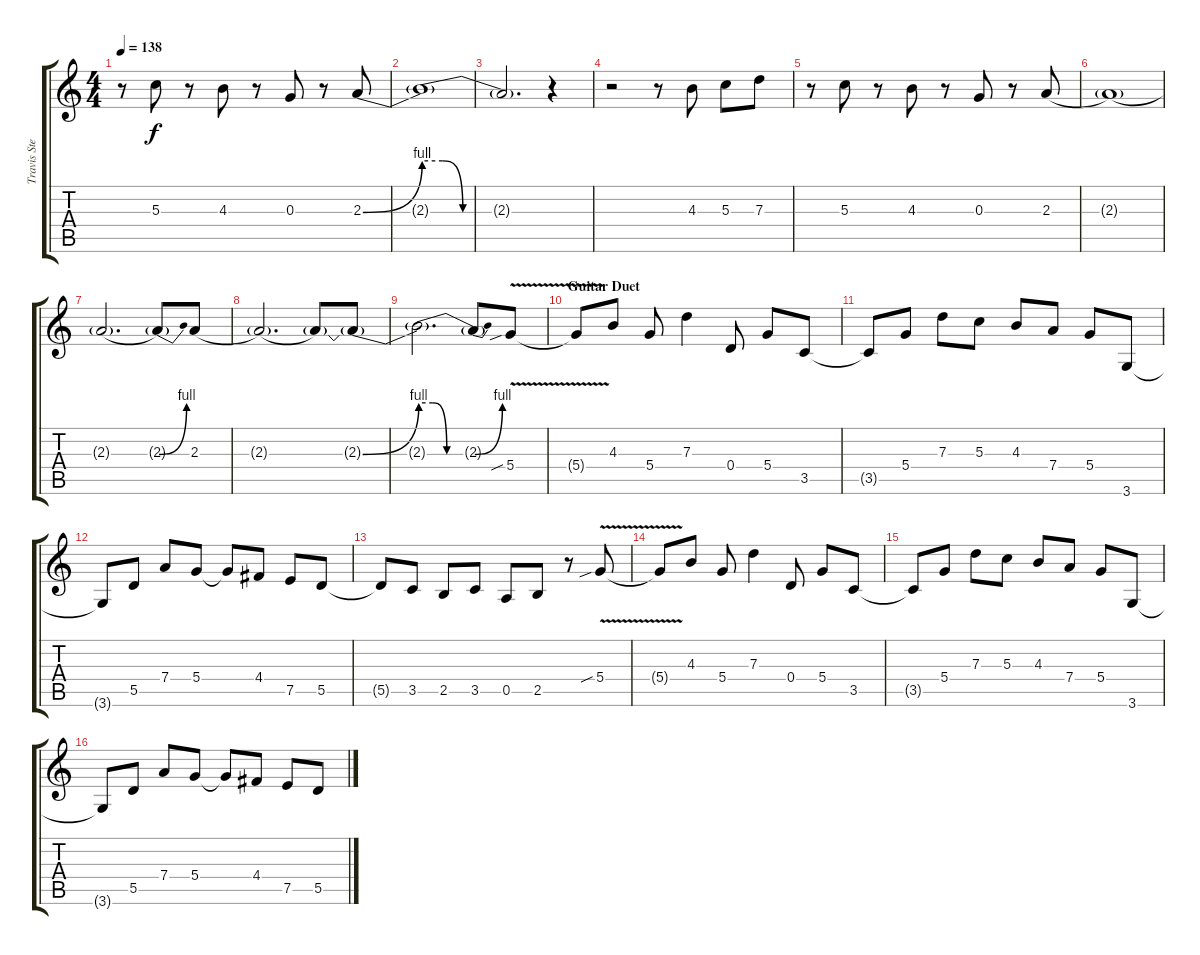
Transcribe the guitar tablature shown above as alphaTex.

\track ("Travis Stever" "Travis Ste") {instrument overdrivenguitar}
\staff {score tabs}
\tuning (E4 B3 G3 D3 A2 E2) {hide}
\ts (4 4)
\tempo 138
\clef g2
\ks c
r.8{dy f} 5.3.8 r.8 4.3.8 r.8 0.3.8 r.8 2.3{be (bend 0 0 60 4)}.8 |
2.3{be (custom 0 4 15 4 30 0 60 0) t}.1 |
2.3{be (hold 0 0 60 0) t}.2{d} r.4 |
r.2 r.8 4.3.8 5.3.8 7.3.8 |
r.8 5.3.8 r.8 4.3.8 r.8 0.3.8 r.8 2.3{be (hold 0 0 60 0)}.8 |
2.3{be (hold 0 0 60 0) t}.1 |
2.3{be (hold 0 0 60 0) t}.2{d} 2.3{be (bend 0 0 60 4) t}.8 2.3{be (hold 0 0 60 0)}.8 |
2.3{be (hold 0 0 60 0) t}.2{d} 2.3{t}.8 2.3{be (bend 0 0 60 4) t}.8 |
2.3{be (custom 0 4 15 4 30 0 60 0) t}.2{d} 2.3{be (bend 0 0 60 4) t}.8 5.4{v sib}.8{volume 16} |
\section ("" "Guitar Duet")
5.4{v t}.8 4.3.8 5.4.8 7.3.4 0.4.8 5.4.8 3.5.8 |
3.5{t}.8 5.4.8 7.3.8 5.3.8 4.3.8 7.4.8 5.4.8 3.6.8 |
3.6{t}.8 5.5.8 7.4.8 5.4.8 5.4{t}.8 4.4.8 7.5.8 5.5.8 |
5.5{t}.8 3.5.8 2.5.8 3.5.8 0.5.8 2.5.8 r.8 5.4{v sib}.8 |
5.4{v t}.8 4.3.8 5.4.8 7.3.4 0.4.8 5.4.8 3.5.8 |
3.5{t}.8 5.4.8 7.3.8 5.3.8 4.3.8 7.4.8 5.4.8 3.6.8 |
3.6{t}.8 5.5.8 7.4.8 5.4.8 5.4{t}.8 4.4.8 7.5.8 5.5.8
